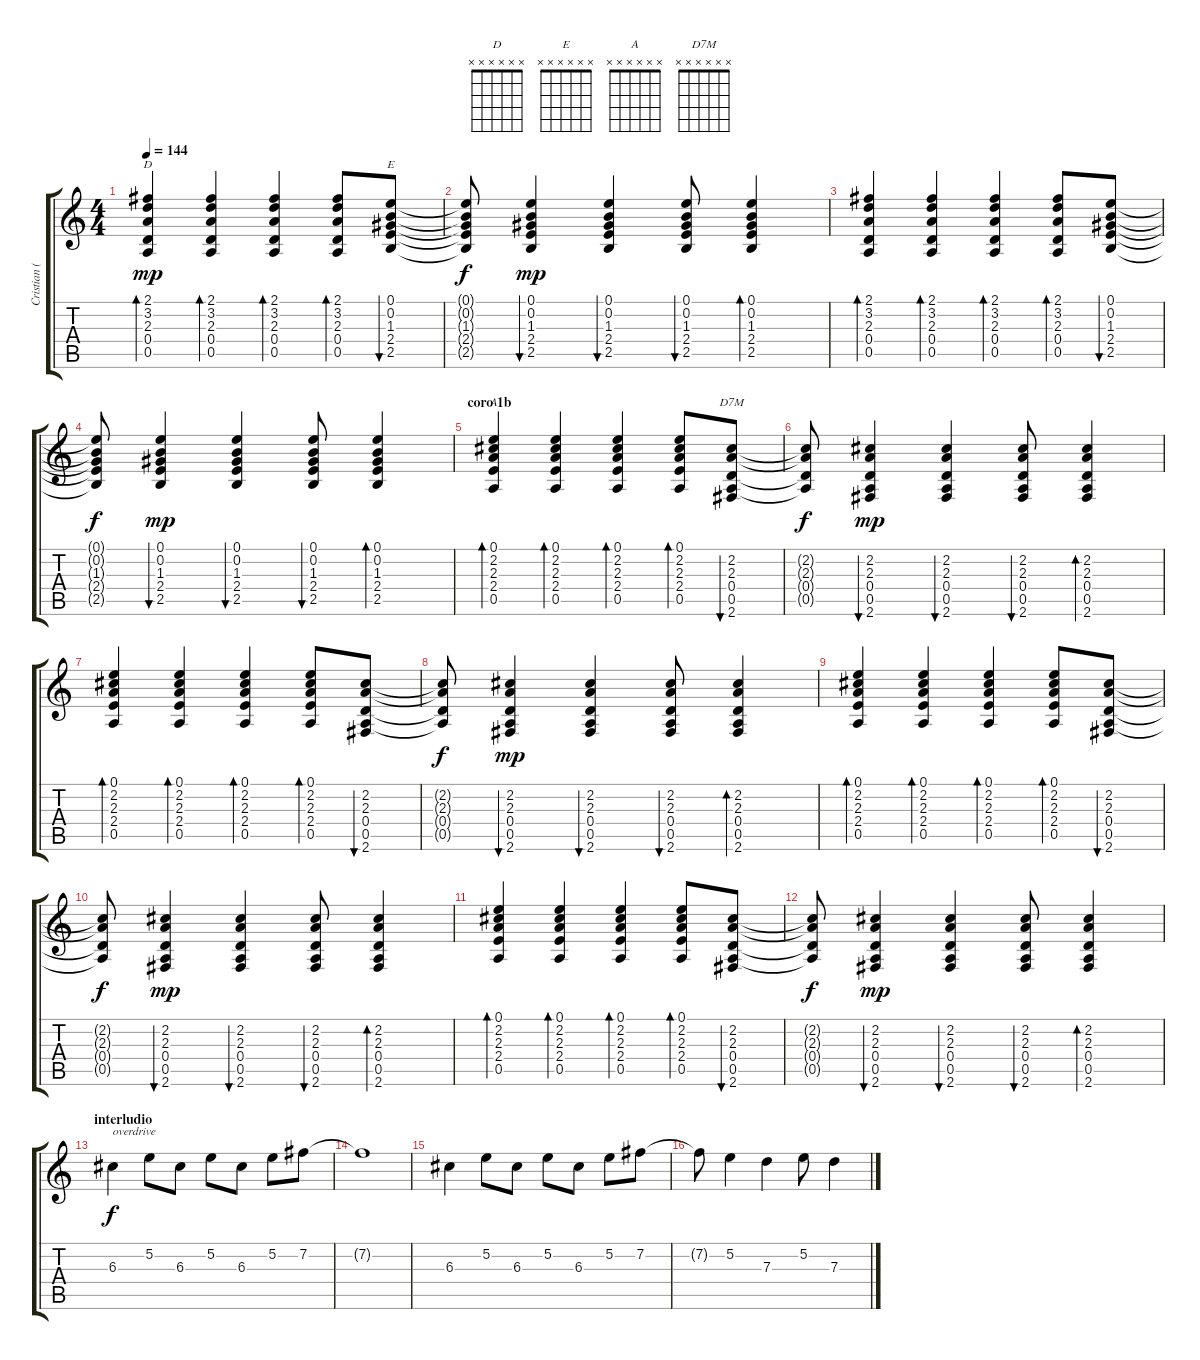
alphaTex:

\track ("Cristian (guitarra)" "Cristian (") {instrument overdrivenguitar}
\staff {score tabs}
\tuning (E4 B3 G3 D3 A2 E2) {hide}
\chord ("D" x x x x x x)
\chord ("E" x x x x x x)
\chord ("A" x x x x x x)
\chord ("D7M" x x x x x x)
\ts (4 4)
\tempo 144
\clef g2
\ks c
(2.1 3.2 2.3 0.4 0.5).4{bd 60 ch "D" dy mp} (2.1 3.2 2.3 0.4 0.5).4{bd 60} (2.1 3.2 2.3 0.4 0.5).4{bd 60} (2.1 3.2 2.3 0.4 0.5).8{bd 60} (0.1 0.2 1.3 2.4 2.5).8{bu 60 ch "E"} |
(0.1{t} 0.2{t} 1.3{t} 2.4{t} 2.5{t}).8{dy f} (0.1 0.2 1.3 2.4 2.5).4{bu 60 dy mp} (0.1 0.2 1.3 2.4 2.5).4{bu 60} (0.1 0.2 1.3 2.4 2.5).8{bu 60} (0.1 0.2 1.3 2.4 2.5).4{bd 60} |
(2.1 3.2 2.3 0.4 0.5).4{bd 60} (2.1 3.2 2.3 0.4 0.5).4{bd 60} (2.1 3.2 2.3 0.4 0.5).4{bd 60} (2.1 3.2 2.3 0.4 0.5).8{bd 60} (0.1 0.2 1.3 2.4 2.5).8{bu 60} |
(0.1{t} 0.2{t} 1.3{t} 2.4{t} 2.5{t}).8{dy f} (0.1 0.2 1.3 2.4 2.5).4{bu 60 dy mp} (0.1 0.2 1.3 2.4 2.5).4{bu 60} (0.1 0.2 1.3 2.4 2.5).8{bu 60} (0.1 0.2 1.3 2.4 2.5).4{bd 60} |
\section ("" "coro 1b")
(0.1 2.2 2.3 2.4 0.5).4{bd 120 ch "A"} (0.1 2.2 2.3 2.4 0.5).4{bd 120} (0.1 2.2 2.3 2.4 0.5).4{bd 120} (0.1 2.2 2.3 2.4 0.5).8{bd 30} (2.2 2.3 0.4 0.5 2.6).8{bu 30 ch "D7M"} |
(2.2{t} 2.3{t} 0.4{t} 0.5{t}).8{dy f} (2.2 2.3 0.4 0.5 2.6).4{bu 30 dy mp} (2.2 2.3 0.4 0.5 2.6).4{bu 30} (2.2 2.3 0.4 0.5 2.6).8{bu 60} (2.2 2.3 0.4 0.5 2.6).4{bd 60} |
(0.1 2.2 2.3 2.4 0.5).4{bd 120} (0.1 2.2 2.3 2.4 0.5).4{bd 120} (0.1 2.2 2.3 2.4 0.5).4{bd 120} (0.1 2.2 2.3 2.4 0.5).8{bd 30} (2.2 2.3 0.4 0.5 2.6).8{bu 30} |
(2.2{t} 2.3{t} 0.4{t} 0.5{t}).8{dy f} (2.2 2.3 0.4 0.5 2.6).4{bu 30 dy mp} (2.2 2.3 0.4 0.5 2.6).4{bu 30} (2.2 2.3 0.4 0.5 2.6).8{bu 60} (2.2 2.3 0.4 0.5 2.6).4{bd 60} |
(0.1 2.2 2.3 2.4 0.5).4{bd 120} (0.1 2.2 2.3 2.4 0.5).4{bd 120} (0.1 2.2 2.3 2.4 0.5).4{bd 120} (0.1 2.2 2.3 2.4 0.5).8{bd 30} (2.2 2.3 0.4 0.5 2.6).8{bu 30} |
(2.2{t} 2.3{t} 0.4{t} 0.5{t}).8{dy f} (2.2 2.3 0.4 0.5 2.6).4{bu 30 dy mp} (2.2 2.3 0.4 0.5 2.6).4{bu 30} (2.2 2.3 0.4 0.5 2.6).8{bu 60} (2.2 2.3 0.4 0.5 2.6).4{bd 60} |
(0.1 2.2 2.3 2.4 0.5).4{bd 120} (0.1 2.2 2.3 2.4 0.5).4{bd 120} (0.1 2.2 2.3 2.4 0.5).4{bd 120} (0.1 2.2 2.3 2.4 0.5).8{bd 30} (2.2 2.3 0.4 0.5 2.6).8{bu 30} |
(2.2{t} 2.3{t} 0.4{t} 0.5{t}).8{dy f} (2.2 2.3 0.4 0.5 2.6).4{bu 30 dy mp} (2.2 2.3 0.4 0.5 2.6).4{bu 30} (2.2 2.3 0.4 0.5 2.6).8{bu 60} (2.2 2.3 0.4 0.5 2.6).4{bd 60} |
\section ("" "interludio")
6.3.4{txt "overdrive" dy f volume 11 balance 16 instrument overdrivenguitar} 5.2.8 6.3.8 5.2.8 6.3.8 5.2.8 7.2.8 |
7.2{t}.1 |
6.3.4 5.2.8 6.3.8 5.2.8 6.3.8 5.2.8 7.2.8 |
7.2{t}.8 5.2.4 7.3.4 5.2.8 7.3.4
